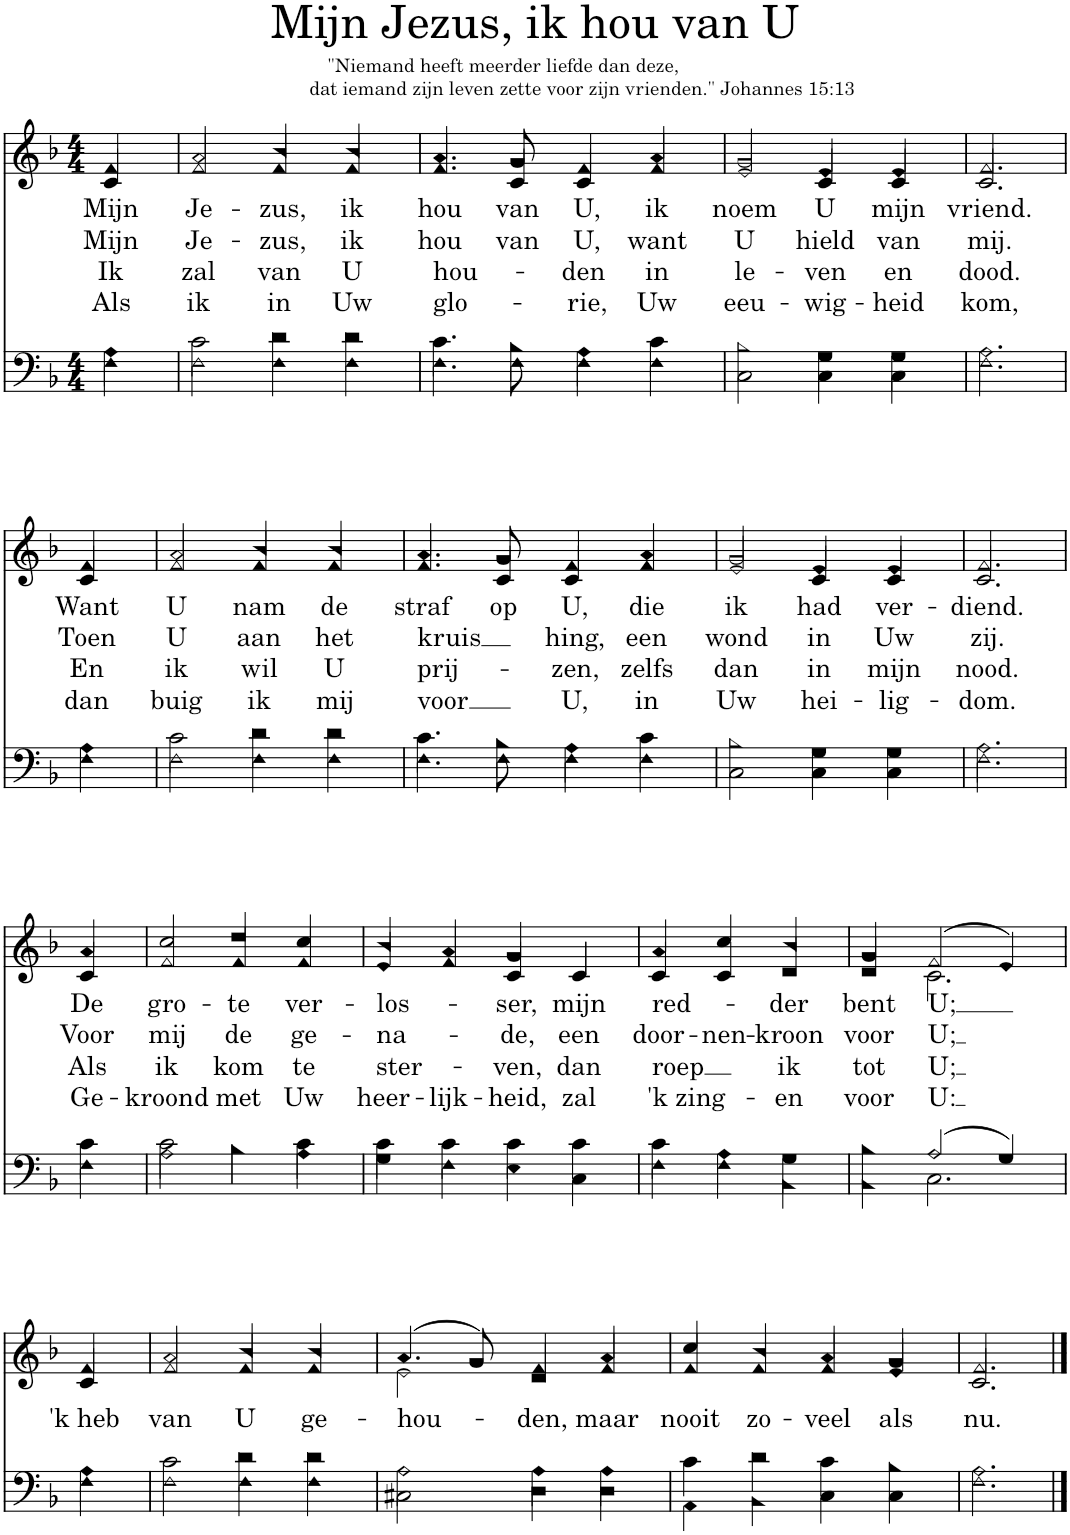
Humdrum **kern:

**kern	**kern	**text	**text	**text	**text
*part2	*part1	*part1	*part1	*part1	*part1
*staff2	*staff1	*staff1	*staff1	*staff1	*staff1
*I"Men	*I"Women	*	*	*	*
*clefF4	*clefG2	*	*	*	*
*k[b-]	*k[b-]	*	*	*	*
*M4/4	*M4/4	*	*	*	*
=1	=1	=1	=1	=1	=1
*^	*	*	*	*	*
!	!	!	!LO:LY:b	!LO:LY:b	!LO:LY:b	!LO:LY:b
*	*	*^	*	*	*	*
4A\	4F\	4f/	4c/	Mijn	Mijn	Ik	Als
=2	=2	=2	=2	=2	=2	=2	=2
!	!	!	!	!LO:LY:b	!LO:LY:b	!LO:LY:b	!LO:LY:b
2c\	2F\	2a/	2f/	Je-	Je-	zal	ik
!	!	!	!	!LO:LY:b	!LO:LY:b	!LO:LY:b	!LO:LY:b
4d\	4F\	4b-/	4f/	-zus,	-zus,	van	in
!	!	!	!	!LO:LY:b	!LO:LY:b	!LO:LY:b	!LO:LY:b
4d\	4F\	4b-/	4f/	ik	ik	U	Uw
=3	=3	=3	=3	=3	=3	=3	=3
!	!	!	!	!LO:LY:b	!LO:LY:b	!LO:LY:b	!LO:LY:b
4.c\	4.F\	4.a/	4.f/	hou	hou	hou-	glo-
!	!	!	!	!LO:LY:b	!LO:LY:b	!	!
8B-\	8F\	8g/	8c/	van	van	.	.
!	!	!	!	!LO:LY:b	!LO:LY:b	!LO:LY:b	!LO:LY:b
4A\	4F\	4f/	4c/	U,	U,	-den	-rie,
!	!	!	!	!LO:LY:b	!LO:LY:b	!LO:LY:b	!LO:LY:b
4c\	4F\	4a/	4f/	ik	want	in	Uw
=4	=4	=4	=4	=4	=4	=4	=4
!	!	!	!	!LO:LY:b	!LO:LY:b	!LO:LY:b	!LO:LY:b
2B-\	2C\	2g/	2e/	noem	U	le-	eeu-
!	!	!	!	!LO:LY:b	!LO:LY:b	!LO:LY:b	!LO:LY:b
4G\	4C\	4e/	4c/	U	hield	-ven	-wig-
!	!	!	!	!LO:LY:b	!LO:LY:b	!LO:LY:b	!LO:LY:b
4G\	4C\	4e/	4c/	mijn	van	en	-heid
=5	=5	=5	=5	=5	=5	=5	=5
!	!	!	!	!LO:LY:b	!LO:LY:b	!LO:LY:b	!LO:LY:b
2.A\	2.F\	2.f/	2.c/	vriend.	mij.	dood.	kom,
!!LO:LB:g=z	!!
=6	=6	=6	=6	=6	=6	=6	=6
!	!	!	!	!LO:LY:b	!LO:LY:b	!LO:LY:b	!LO:LY:b
4A\	4F\	4f/	4c/	Want	Toen	En	dan
=7	=7	=7	=7	=7	=7	=7	=7
!	!	!	!	!LO:LY:b	!LO:LY:b	!LO:LY:b	!LO:LY:b
2c\	2F\	2a/	2f/	U	U	ik	buig
!	!	!	!	!LO:LY:b	!LO:LY:b	!LO:LY:b	!LO:LY:b
4d\	4F\	4b-/	4f/	nam	aan	wil	ik
!	!	!	!	!LO:LY:b	!LO:LY:b	!LO:LY:b	!LO:LY:b
4d\	4F\	4b-/	4f/	de	het	U	mij
=8	=8	=8	=8	=8	=8	=8	=8
!	!	!	!	!LO:LY:b	!LO:LY:b	!LO:LY:b	!LO:LY:b
4.c\	4.F\	4.a/	4.f/	straf	kruis	prij-	voor
!	!	!	!	!LO:LY:b	!	!	!
8B-\	8F\	8g/	8c/	op	.	.	.
!	!	!	!	!LO:LY:b	!LO:LY:b	!LO:LY:b	!LO:LY:b
4A\	4F\	4f/	4c/	U,	hing,	-zen,	U,
!	!	!	!	!LO:LY:b	!LO:LY:b	!LO:LY:b	!LO:LY:b
4c\	4F\	4a/	4f/	die	een	zelfs	in
=9	=9	=9	=9	=9	=9	=9	=9
!	!	!	!	!LO:LY:b	!LO:LY:b	!LO:LY:b	!LO:LY:b
2B-\	2C\	2g/	2e/	ik	wond	dan	Uw
!	!	!	!	!LO:LY:b	!LO:LY:b	!LO:LY:b	!LO:LY:b
4G\	4C\	4e/	4c/	had	in	in	hei-
!	!	!	!	!LO:LY:b	!LO:LY:b	!LO:LY:b	!LO:LY:b
4G\	4C\	4e/	4c/	ver-	Uw	mijn	-lig-
=10	=10	=10	=10	=10	=10	=10	=10
!	!	!	!	!LO:LY:b	!LO:LY:b	!LO:LY:b	!LO:LY:b
2.A\	2.F\	2.f/	2.c/	-diend.	zij.	nood.	-dom.
!!LO:LB:g=z	!!
=11	=11	=11	=11	=11	=11	=11	=11
!	!	!	!	!LO:LY:b	!LO:LY:b	!LO:LY:b	!LO:LY:b
4c\	4F\	4a/	4c/	De	Voor	Als	Ge-
=12	=12	=12	=12	=12	=12	=12	=12
!	!	!	!	!LO:LY:b	!LO:LY:b	!LO:LY:b	!LO:LY:b
2c\	2A\	2cc/	2f/	gro-	mij	ik	-kroond
!	!	!	!	!LO:LY:b	!LO:LY:b	!LO:LY:b	!LO:LY:b
4B-\	4B-\	4dd/	4f/	-te	de	kom	met
!	!	!	!	!LO:LY:b	!LO:LY:b	!LO:LY:b	!LO:LY:b
4c\	4A\	4cc/	4f/	ver-	ge-	te	Uw
=13	=13	=13	=13	=13	=13	=13	=13
!	!	!	!	!LO:LY:b	!LO:LY:b	!LO:LY:b	!LO:LY:b
4c\	4G\	4b-/	4e/	-los-	-na-	ster-	heer-
!	!	!	!	!	!	!	!LO:LY:b
4c\	4F\	4a/	4f/	.	.	.	-lijk-
!	!	!	!	!LO:LY:b	!LO:LY:b	!LO:LY:b	!LO:LY:b
4c\	4E\	4g/	4c/	-ser,	-de,	-ven,	heid,
!	!	!	!	!LO:LY:b	!LO:LY:b	!LO:LY:b	!LO:LY:b
4c\	4C\	4c/	4c/	mijn	een	dan	zal
=14	=14	=14	=14	=14	=14	=14	=14
!	!	!	!	!LO:LY:b	!LO:LY:b	!LO:LY:b	!LO:LY:b
4c\	4F\	4a/	4c/	red-	door-	roep	'k zing-
!	!	!	!	!	!LO:LY:b	!	!
4A\	4F\	4cc/	4c/	.	-nen-	.	.
!	!	!	!	!LO:LY:b	!LO:LY:b	!LO:LY:b	!LO:LY:b
4G\	4BB-\	4b-/	4d/	-der	-kroon	ik	-en
=15	=15	=15	=15	=15	=15	=15	=15
!	!	!	!	!LO:LY:b	!LO:LY:b	!LO:LY:b	!LO:LY:b
4B-\	4BB-\	4g/	4d/	bent	voor	tot	voor
!	!	!	!	!LO:LY:b	!LO:LY:b	!LO:LY:b	!LO:LY:b
(2A/	2.C\	(2f/	2.c\	U;	U;	U;	U:
4G/)	.	4e/)	.	.	.	.	.
!!LO:LB:g=z	!!
=16	=16	=16	=16	=16	=16	=16	=16
!	!	!	!	!LO:LY:b	!	!	!
4A\	4F\	4f/	4c/	'k heb	.	.	.
=17	=17	=17	=17	=17	=17	=17	=17
!	!	!	!	!LO:LY:b	!	!	!
2c\	2F\	2a/	2f/	van	.	.	.
!	!	!	!	!LO:LY:b	!	!	!
4d\	4F\	4b-/	4f/	U	.	.	.
!	!	!	!	!LO:LY:b	!	!	!
4d\	4F\	4b-/	4f/	ge-	.	.	.
=18	=18	=18	=18	=18	=18	=18	=18
!	!	!	!	!LO:LY:b	!	!	!
2A\	2C#X\	(4.a/	2e\	-hou-	.	.	.
.	.	8g/)	.	.	.	.	.
!	!	!	!	!LO:LY:b	!	!	!
4A\	4D\	4f/	4d/	-den,	.	.	.
!	!	!	!	!LO:LY:b	!	!	!
4A\	4D\	4a/	4f/	maar	.	.	.
=19	=19	=19	=19	=19	=19	=19	=19
!	!	!	!	!LO:LY:b	!	!	!
4c\	4AA\	4cc/	4f/	nooit	.	.	.
!	!	!	!	!LO:LY:b	!	!	!
4d\	4BB-\	4b-/	4f/	zo-	.	.	.
!	!	!	!	!LO:LY:b	!	!	!
4c\	4C\	4a/	4f/	-veel	.	.	.
!	!	!	!	!LO:LY:b	!	!	!
4B-\	4C\	4g/	4e/	als	.	.	.
=20	=20	=20	=20	=20	=20	=20	=20
!	!	!	!	!LO:LY:b	!	!	!
2.A\	2.F\	2.f/	2.c/	nu.	.	.	.
*v	*v	*	*	*	*	*	*
*	*v	*v	*	*	*	*
==	==	==	==	==	==
*-	*-	*-	*-	*-	*-
